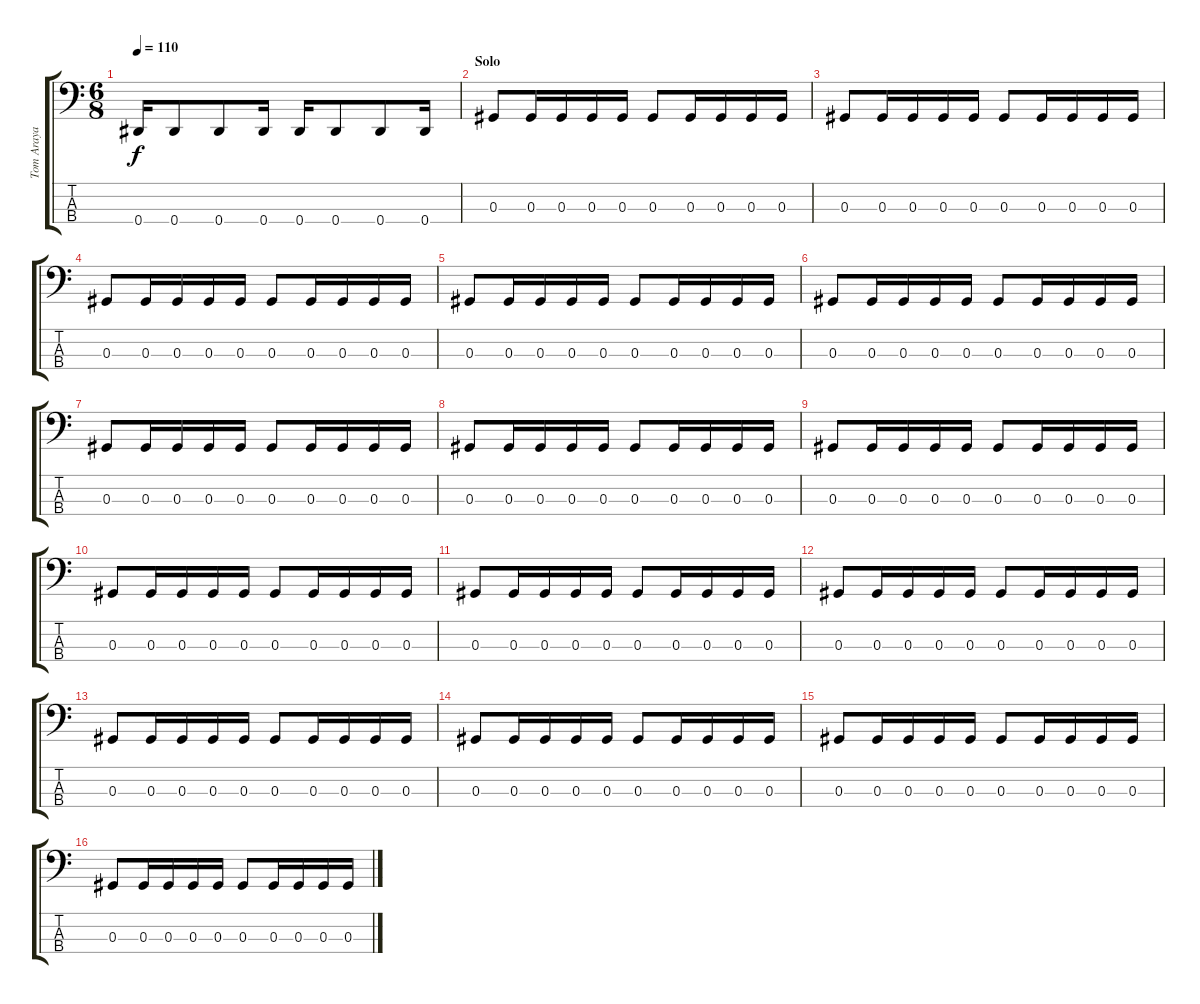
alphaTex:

\track ("Tom Araya (bass)" "Tom Araya ") {instrument electricbasspick}
\staff {score tabs}
\tuning (Gb2 Db2 Ab1 Eb1) {hide}
\ts (6 8)
\tempo 110
\clef f4
\ks c
0.4.16{dy f} 0.4.8 0.4.8 0.4.16 0.4.16 0.4.8 0.4.8 0.4.16 |
\section ("" "Solo")
0.3.8 0.3.16 0.3.16 0.3.16 0.3.16 0.3.8 0.3.16 0.3.16 0.3.16 0.3.16 |
0.3.8 0.3.16 0.3.16 0.3.16 0.3.16 0.3.8 0.3.16 0.3.16 0.3.16 0.3.16 |
0.3.8 0.3.16 0.3.16 0.3.16 0.3.16 0.3.8 0.3.16 0.3.16 0.3.16 0.3.16 |
0.3.8 0.3.16 0.3.16 0.3.16 0.3.16 0.3.8 0.3.16 0.3.16 0.3.16 0.3.16 |
0.3.8 0.3.16 0.3.16 0.3.16 0.3.16 0.3.8 0.3.16 0.3.16 0.3.16 0.3.16 |
0.3.8 0.3.16 0.3.16 0.3.16 0.3.16 0.3.8 0.3.16 0.3.16 0.3.16 0.3.16 |
0.3.8 0.3.16 0.3.16 0.3.16 0.3.16 0.3.8 0.3.16 0.3.16 0.3.16 0.3.16 |
0.3.8 0.3.16 0.3.16 0.3.16 0.3.16 0.3.8 0.3.16 0.3.16 0.3.16 0.3.16 |
0.3.8 0.3.16 0.3.16 0.3.16 0.3.16 0.3.8 0.3.16 0.3.16 0.3.16 0.3.16 |
0.3.8 0.3.16 0.3.16 0.3.16 0.3.16 0.3.8 0.3.16 0.3.16 0.3.16 0.3.16 |
0.3.8 0.3.16 0.3.16 0.3.16 0.3.16 0.3.8 0.3.16 0.3.16 0.3.16 0.3.16 |
0.3.8 0.3.16 0.3.16 0.3.16 0.3.16 0.3.8 0.3.16 0.3.16 0.3.16 0.3.16 |
0.3.8 0.3.16 0.3.16 0.3.16 0.3.16 0.3.8 0.3.16 0.3.16 0.3.16 0.3.16 |
0.3.8 0.3.16 0.3.16 0.3.16 0.3.16 0.3.8 0.3.16 0.3.16 0.3.16 0.3.16 |
0.3.8 0.3.16 0.3.16 0.3.16 0.3.16 0.3.8 0.3.16 0.3.16 0.3.16 0.3.16
